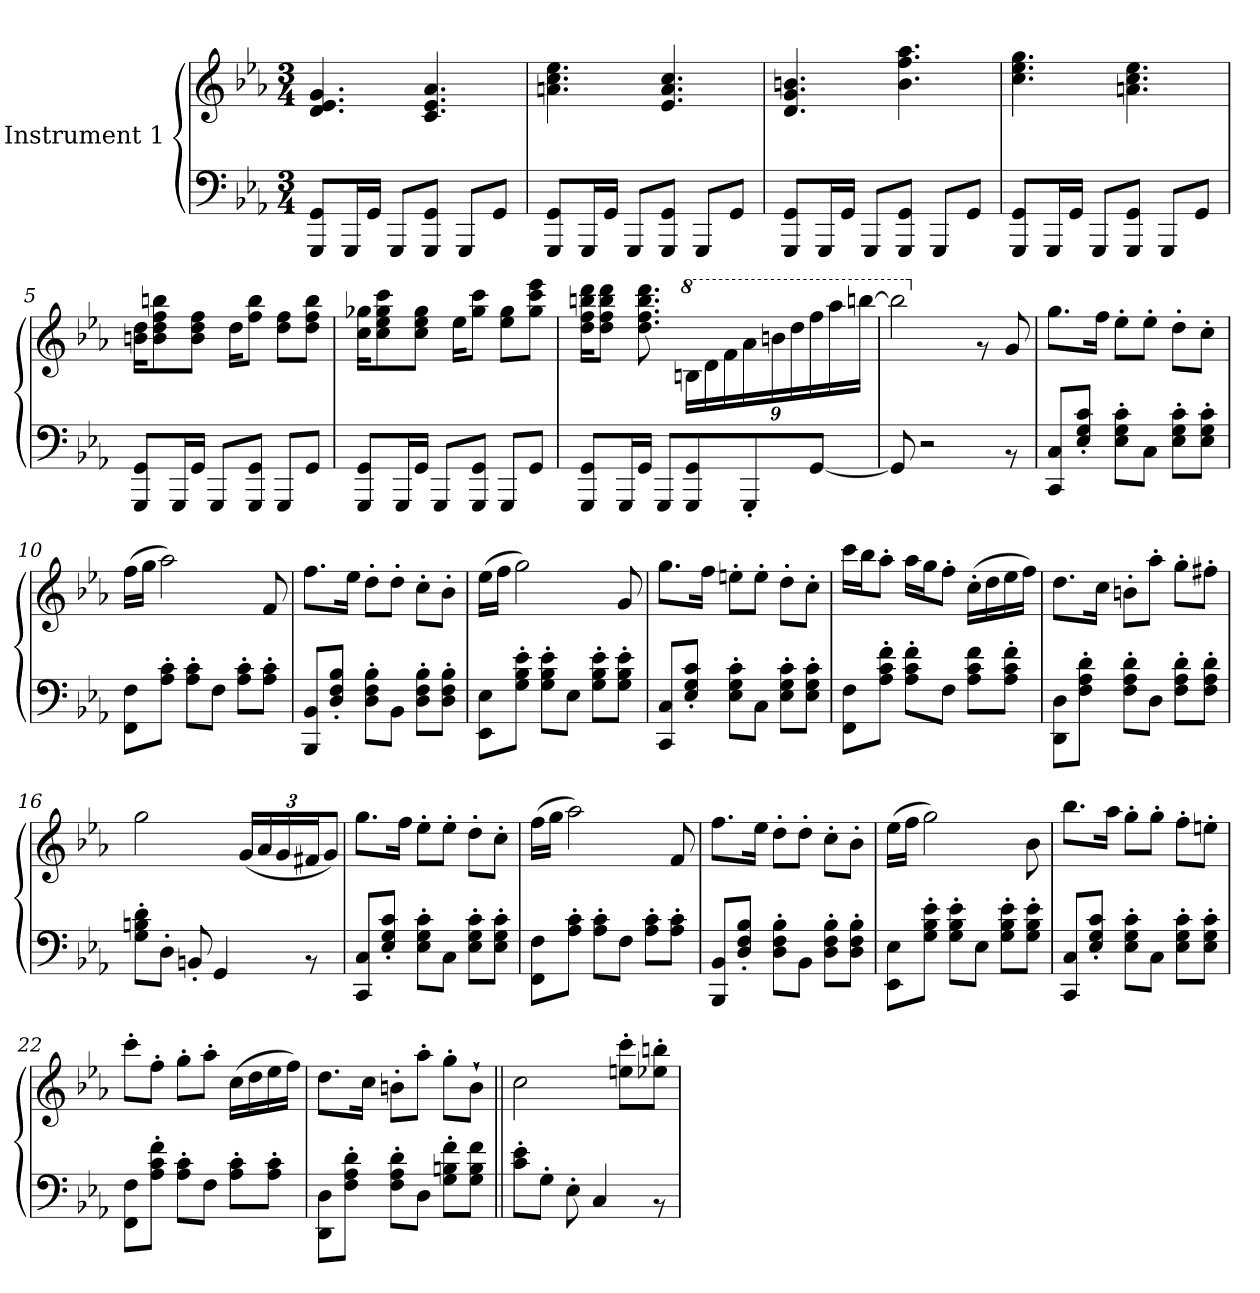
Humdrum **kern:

**kern	**kern
*part1	*part1
*staff2	*staff1
*I"Instrument 1	*
*clefF4	*clefG2
*k[b-e-a-]	*k[b-e-a-]
*M3/4	*M3/4
*MM128	*MM128
=1	=1
8GGG/ 8GG/L	4.d/ 4.e-/ 4.g/
16GGG/L	.
16GG/JJ	.
8GGG/L	.
8GGG/ 8GG/J	4.c/ 4.e-/ 4.a-/
8GGG/L	.
8GG/J	.
=2	=2
8GGG/ 8GG/L	4.an\ 4.cc\ 4.ee-\
16GGG/L	.
16GG/JJ	.
8GGG/L	.
8GGG/ 8GG/J	4.e-/ 4.a/ 4.cc/
8GGG/L	.
8GG/J	.
=3	=3
8GGG/ 8GG/L	4.d/ 4.g/ 4.bn/
16GGG/L	.
16GG/JJ	.
8GGG/L	.
8GGG/ 8GG/J	4.b\ 4.ff\ 4.aa-\
8GGG/L	.
8GG/J	.
=4	=4
8GGG/ 8GG/L	4.cc\ 4.ee-\ 4.gg\
16GGG/L	.
16GG/JJ	.
8GGG/L	.
8GGG/ 8GG/J	4.an\ 4.cc\ 4.ee-\
8GGG/L	.
8GG/J	.
=5	=5
8GGG/ 8GG/L	16bn\ 16dd\KL
.	8b\ 8dd\ 8ff\ 8bbn\
16GGG/L	.
16GG/JJ	8b\ 8dd\ 8ff\J
8GGG/L	.
.	16dd\KL
8GGG/ 8GG/J	8ff\ 8bb\J
8GGG/L	8dd\ 8ff\L
8GG/J	8dd\ 8ff\ 8bb\J
!!LO:LB:g=z
=6	=6
8GGG/ 8GG/L	16cc\ 16gg-X\KL
.	8cc\ 8ee-\ 8gg-\ 8ccc\
16GGG/L	.
16GG/JJ	8cc\ 8ee-\ 8gg-\J
8GGG/L	.
.	16ee-\KL
8GGG/ 8GG/J	8gg-\ 8ccc\J
8GGG/L	8ee-\ 8gg-\L
8GG/J	8gg-\ 8ccc\ 8eee-\J
=7	=7
8GGG/ 8GG/L	16dd\ 16ff\ 16bbn\ 16ddd\KL
.	8dd\ 8ff\ 8bb\ 8ddd\J
16GGG/L	.
16GG/JJ	8.dd\ 8.ff\ 8.bb\ 8.ddd\
8GGG/L	.
*	*8va
*	*Xbrackettup
8GGG/ 8GG/	24bn\LL
.	24dd\
.	24ff\
8GGG'/	24aa-\
.	24bbn\
.	24ddd\
[8GG/J	24fff\
.	24aaa-\
.	[24bbbn\JJ
=8	=8
8GG/]	2bbb\]
2r	.
*	*X8va
.	8rg
8rBB	8g/
=9	=9
8CC/ 8C/L	8.gg\L
8E-/' 8G/' 8c/'J	.
.	16ff\Jk
8E-\' 8G\' 8c\'L	8ee-'\L
8C\J	8ee-'\J
8E-\' 8G\' 8c\'L	8dd'\L
8E-\' 8G\' 8c\'J	8cc'\J
=10	=10
8FF\ 8F\L	(16ff\LL
.	16gg\JJ
8A-\' 8c\'J	2aa-\)
8A-\' 8c\'L	.
8F\J	.
8A-\' 8c\'L	.
8A-\' 8c\'J	8f/
!!LO:LB:g=z
=11	=11
8BBB-/ 8BB-/L	8.ff\L
8D/' 8F/' 8B-/'J	.
.	16ee-\Jk
8D\' 8F\' 8B-\'L	8dd'\L
8BB-\J	8dd'\J
8D\' 8F\' 8B-\'L	8cc'\L
8D\' 8F\' 8B-\'J	8b-'\J
=12	=12
8EE-\ 8E-\L	(16ee-\LL
.	16ff\JJ
8G\' 8B-\' 8e-\'J	2gg\)
8G\' 8B-\' 8e-\'L	.
8E-\J	.
8G\' 8B-\' 8e-\'L	.
8G\' 8B-\' 8e-\'J	8g/
=13	=13
8CC/ 8C/L	8.gg\L
8E-/' 8G/' 8c/'J	.
.	16ff\Jk
8E-\' 8G\' 8c\'L	8een'\L
8C\J	8ee'\J
8E-\' 8G\' 8c\'L	8dd'\L
8E-\' 8G\' 8c\'J	8cc'\J
=14	=14
8FF\ 8F\L	16ccc\LL
.	16bb-\J
8A-\' 8c\' 8f\'J	8aa-'\J
8A-\' 8c\' 8f\'L	16aa-\LL
.	16gg\J
8F\J	8ff'\J
8A-\ 8c\ 8f\L	(16cc'\LL
.	16dd\
8A-\' 8c\' 8f\'J	16ee-\
.	16ff\JJ)
=15	=15
8DD\ 8D\L	8.dd\L
8F\' 8A-\' 8d\'J	.
.	16cc\Jk
8F\' 8A-\' 8d\'L	8bn'\L
8D\J	8aa-'\J
8F\' 8A-\' 8d\'L	8gg'\L
8F\' 8A-\' 8d\'J	8ff#X'\J
!!LO:LB:g=z
=16	=16
8G\' 8Bn\' 8d\'L	2gg\
8D'\J	.
8BBn'/	.
4GG/	.
.	(24g/LL
.	24a-/
.	24g/
8rBB	24f#X/J
.	12g/J)
=17	=17
8CC/ 8C/L	8.gg\L
8E-/' 8G/' 8c/'J	.
.	16ff\Jk
8E-\' 8G\' 8c\'L	8ee-'\L
8C\J	8ee-'\J
8E-\' 8G\' 8c\'L	8dd'\L
8E-\' 8G\' 8c\'J	8cc'\J
=18	=18
8FF\ 8F\L	(16ff\LL
.	16gg\JJ
8A-\' 8c\'J	2aa-\)
8A-\' 8c\'L	.
8F\J	.
8A-\' 8c\'L	.
8A-\' 8c\'J	8f/
=19	=19
8BBB-/ 8BB-/L	8.ff\L
8D/' 8F/' 8B-/'J	.
.	16ee-\Jk
8D\' 8F\' 8B-\'L	8dd'\L
8BB-\J	8dd'\J
8D\' 8F\' 8B-\'L	8cc'\L
8D\' 8F\' 8B-\'J	8b-'\J
=20	=20
8EE-\ 8E-\L	(16ee-\LL
.	16ff\JJ
8G\' 8B-\' 8e-\'J	2gg\)
8G\' 8B-\' 8e-\'L	.
8E-\J	.
8G\' 8B-\' 8e-\'L	.
8G\' 8B-\' 8e-\'J	8b-\
!!LO:LB:g=z
=21	=21
8CC/ 8C/L	8.bb-\L
8E-/' 8G/' 8c/'J	.
.	16aa-\Jk
8E-\' 8G\' 8c\'L	8gg'\L
8C\J	8gg'\J
8E-\' 8G\' 8c\'L	8ff'\L
8E-\' 8G\' 8c\'J	8een'\J
=22	=22
8FF\ 8F\L	8ccc'\L
8A-\' 8c\' 8f\'J	8ff'\J
8A-\' 8c\'L	8gg'\L
8F\J	8aa-'\J
8A-\' 8c\'L	(16cc\LL
.	16dd\
8A-\' 8c\'J	16ee-\
.	16ff\JJ)
=23	=23
8DD\ 8D\L	8.dd\L
8F\' 8A-\' 8d\'J	.
.	16cc\Jk
8F\' 8A-\' 8d\'L	8bn'\L
8D\J	8aa-'\J
8G\' 8Bn\' 8f\'L	8gg'\L
8G\ 8B\ 8f\J	8b''\J
=24||	=24||
8c\' 8e-\'L	2cc\
8G'\J	.
8E-'\	.
4C/	.
.	8een\' 8ccc\'L
8rBB	8ee-X\' 8bbn\'J
=	=
*-	*-
